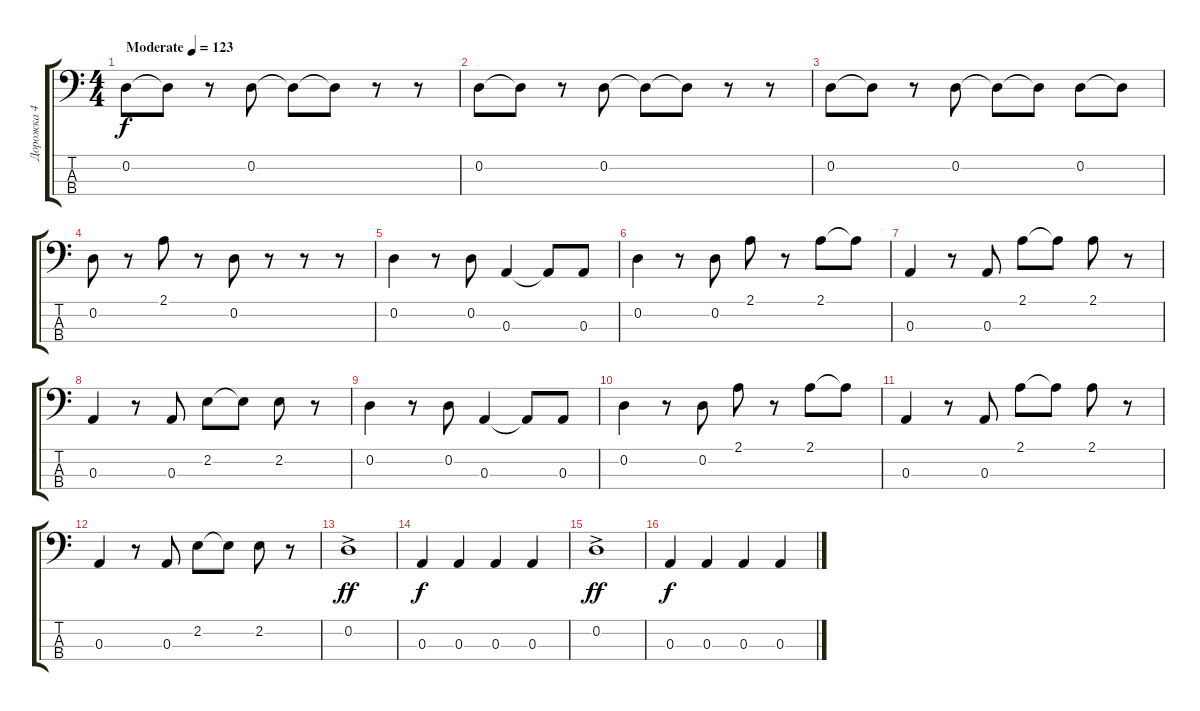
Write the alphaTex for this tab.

\track ("Дорожка 4" "Дорожка 4") {instrument acousticbass}
\staff {score tabs}
\tuning (G2 D2 A1 E1) {hide}
\ts (4 4)
\tempo (123 "Moderate")
\clef f4
\ks c
0.2.8{dy f instrument acousticbass} 0.2{t}.8 r.8 0.2.8 0.2{t}.8 0.2{t}.8 r.8 r.8 |
0.2.8 0.2{t}.8 r.8 0.2.8 0.2{t}.8 0.2{t}.8 r.8 r.8 |
0.2.8 0.2{t}.8 r.8 0.2.8 0.2{t}.8 0.2{t}.8 0.2.8 0.2{t}.8 |
0.2.8 r.8 2.1.8 r.8 0.2.8 r.8 r.8 r.8 |
0.2.4 r.8 0.2.8 0.3.4 0.3{t}.8 0.3.8 |
0.2.4 r.8 0.2.8 2.1.8 r.8 2.1.8 2.1{t}.8 |
0.3.4 r.8 0.3.8 2.1.8 2.1{t}.8 2.1.8 r.8 |
0.3.4 r.8 0.3.8 2.2.8 2.2{t}.8 2.2.8 r.8 |
0.2.4 r.8 0.2.8 0.3.4 0.3{t}.8 0.3.8 |
0.2.4 r.8 0.2.8 2.1.8 r.8 2.1.8 2.1{t}.8 |
0.3.4 r.8 0.3.8 2.1.8 2.1{t}.8 2.1.8 r.8 |
0.3.4 r.8 0.3.8 2.2.8 2.2{t}.8 2.2.8 r.8 |
0.2{ac}.1{dy ff} |
0.3.4{dy f} 0.3.4 0.3.4 0.3.4 |
0.2{ac}.1{dy ff} |
0.3.4{dy f} 0.3.4 0.3.4 0.3.4
